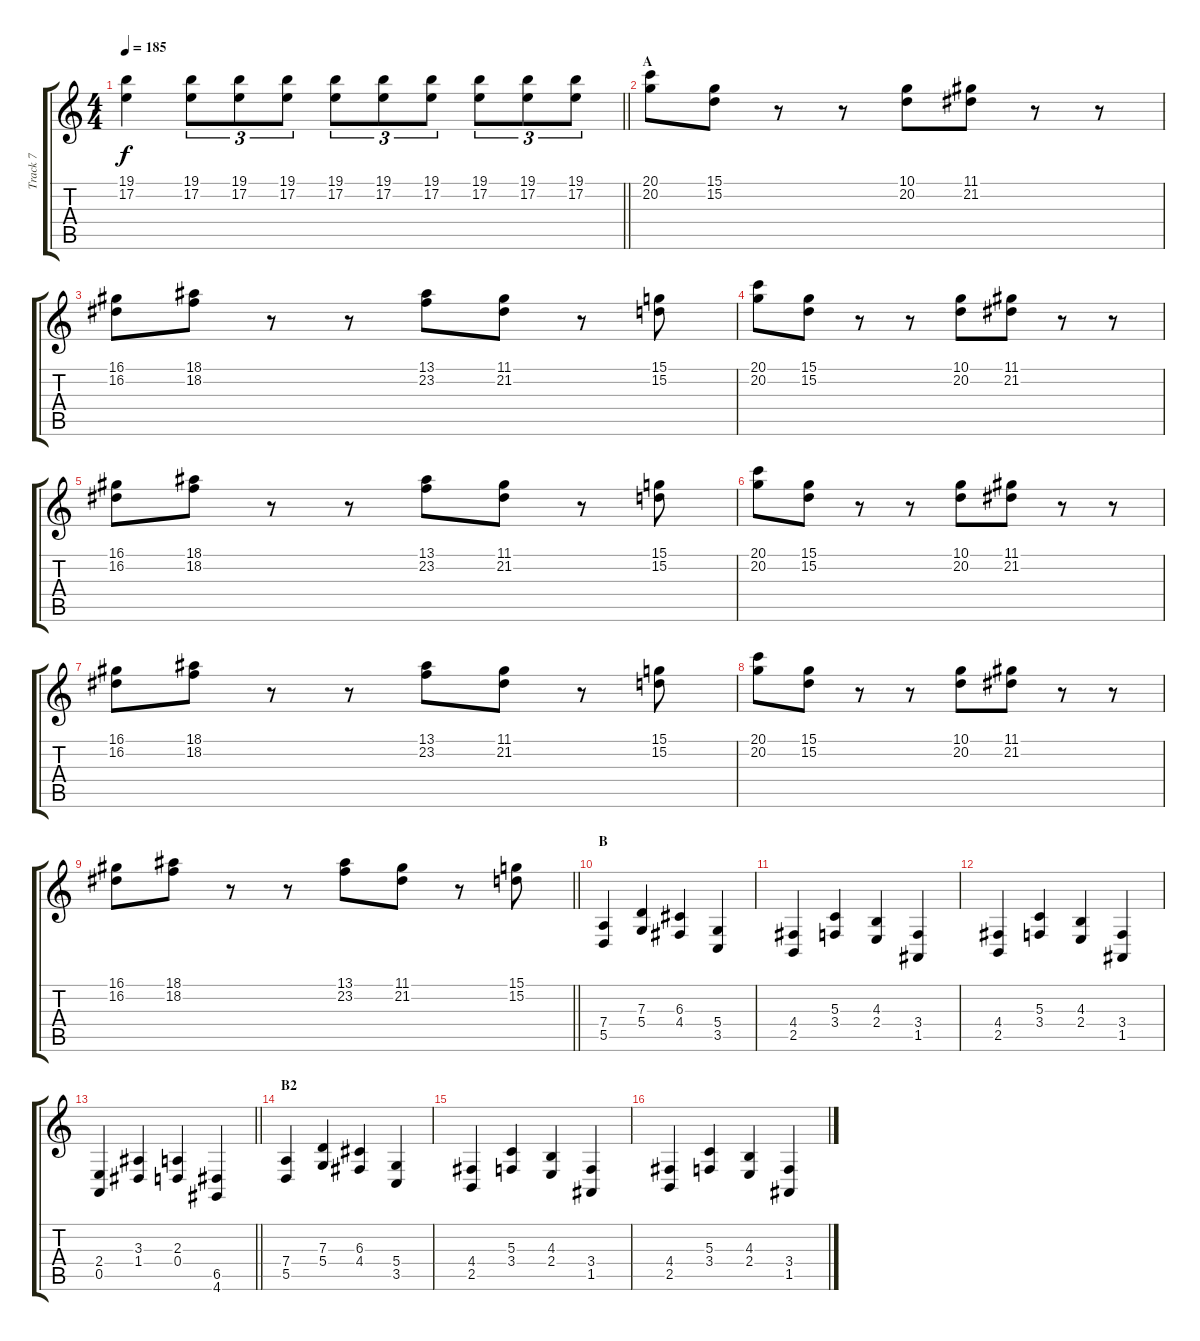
\track ("Track 7" "Track 7") {instrument tremolostrings}
\staff {score tabs}
\tuning (E4 B3 G3 D3 A2 E2) {hide}
\ts (4 4)
\tempo 185
\clef g2
\barLineRight lightlight
\ks c
(19.1{t} 17.2{t}).4{dy f} (19.1 17.2).8{tu (3 2)} (19.1 17.2).8{tu (3 2)} (19.1 17.2).8{tu (3 2)} (19.1 17.2).8{tu (3 2)} (19.1 17.2).8{tu (3 2)} (19.1 17.2).8{tu (3 2)} (19.1 17.2).8{tu (3 2)} (19.1 17.2).8{tu (3 2)} (19.1 17.2).8{tu (3 2)} |
\section ("" "A")
(20.1 20.2).8 (15.1 15.2).8 r.8 r.8 (10.1 20.2).8 (11.1 21.2).8 r.8 r.8 |
(16.1 16.2).8 (18.1 18.2).8 r.8 r.8 (13.1 23.2).8 (11.1 21.2).8 r.8 (15.1 15.2).8 |
(20.1 20.2).8 (15.1 15.2).8 r.8 r.8 (10.1 20.2).8 (11.1 21.2).8 r.8 r.8 |
(16.1 16.2).8 (18.1 18.2).8 r.8 r.8 (13.1 23.2).8 (11.1 21.2).8 r.8 (15.1 15.2).8 |
(20.1 20.2).8 (15.1 15.2).8 r.8 r.8 (10.1 20.2).8 (11.1 21.2).8 r.8 r.8 |
(16.1 16.2).8 (18.1 18.2).8 r.8 r.8 (13.1 23.2).8 (11.1 21.2).8 r.8 (15.1 15.2).8 |
(20.1 20.2).8 (15.1 15.2).8 r.8 r.8 (10.1 20.2).8 (11.1 21.2).8 r.8 r.8 |
\barLineRight lightlight
(16.1 16.2).8 (18.1 18.2).8 r.8 r.8 (13.1 23.2).8 (11.1 21.2).8 r.8 (15.1 15.2).8 |
\section ("" "B")
(7.4 5.5).4 (7.3 5.4).4 (6.3 4.4).4 (5.4 3.5).4 |
(4.4 2.5).4 (5.3 3.4).4 (4.3 2.4).4 (3.4 1.5).4 |
(4.4 2.5).4 (5.3 3.4).4 (4.3 2.4).4 (3.4 1.5).4 |
\barLineRight lightlight
(2.4 0.5).4 (3.3 1.4).4 (2.3 0.4).4 (6.5 4.6).4 |
\section ("" "B2")
(7.4 5.5).4 (7.3 5.4).4 (6.3 4.4).4 (5.4 3.5).4 |
(4.4 2.5).4 (5.3 3.4).4 (4.3 2.4).4 (3.4 1.5).4 |
(4.4 2.5).4 (5.3 3.4).4 (4.3 2.4).4 (3.4 1.5).4
